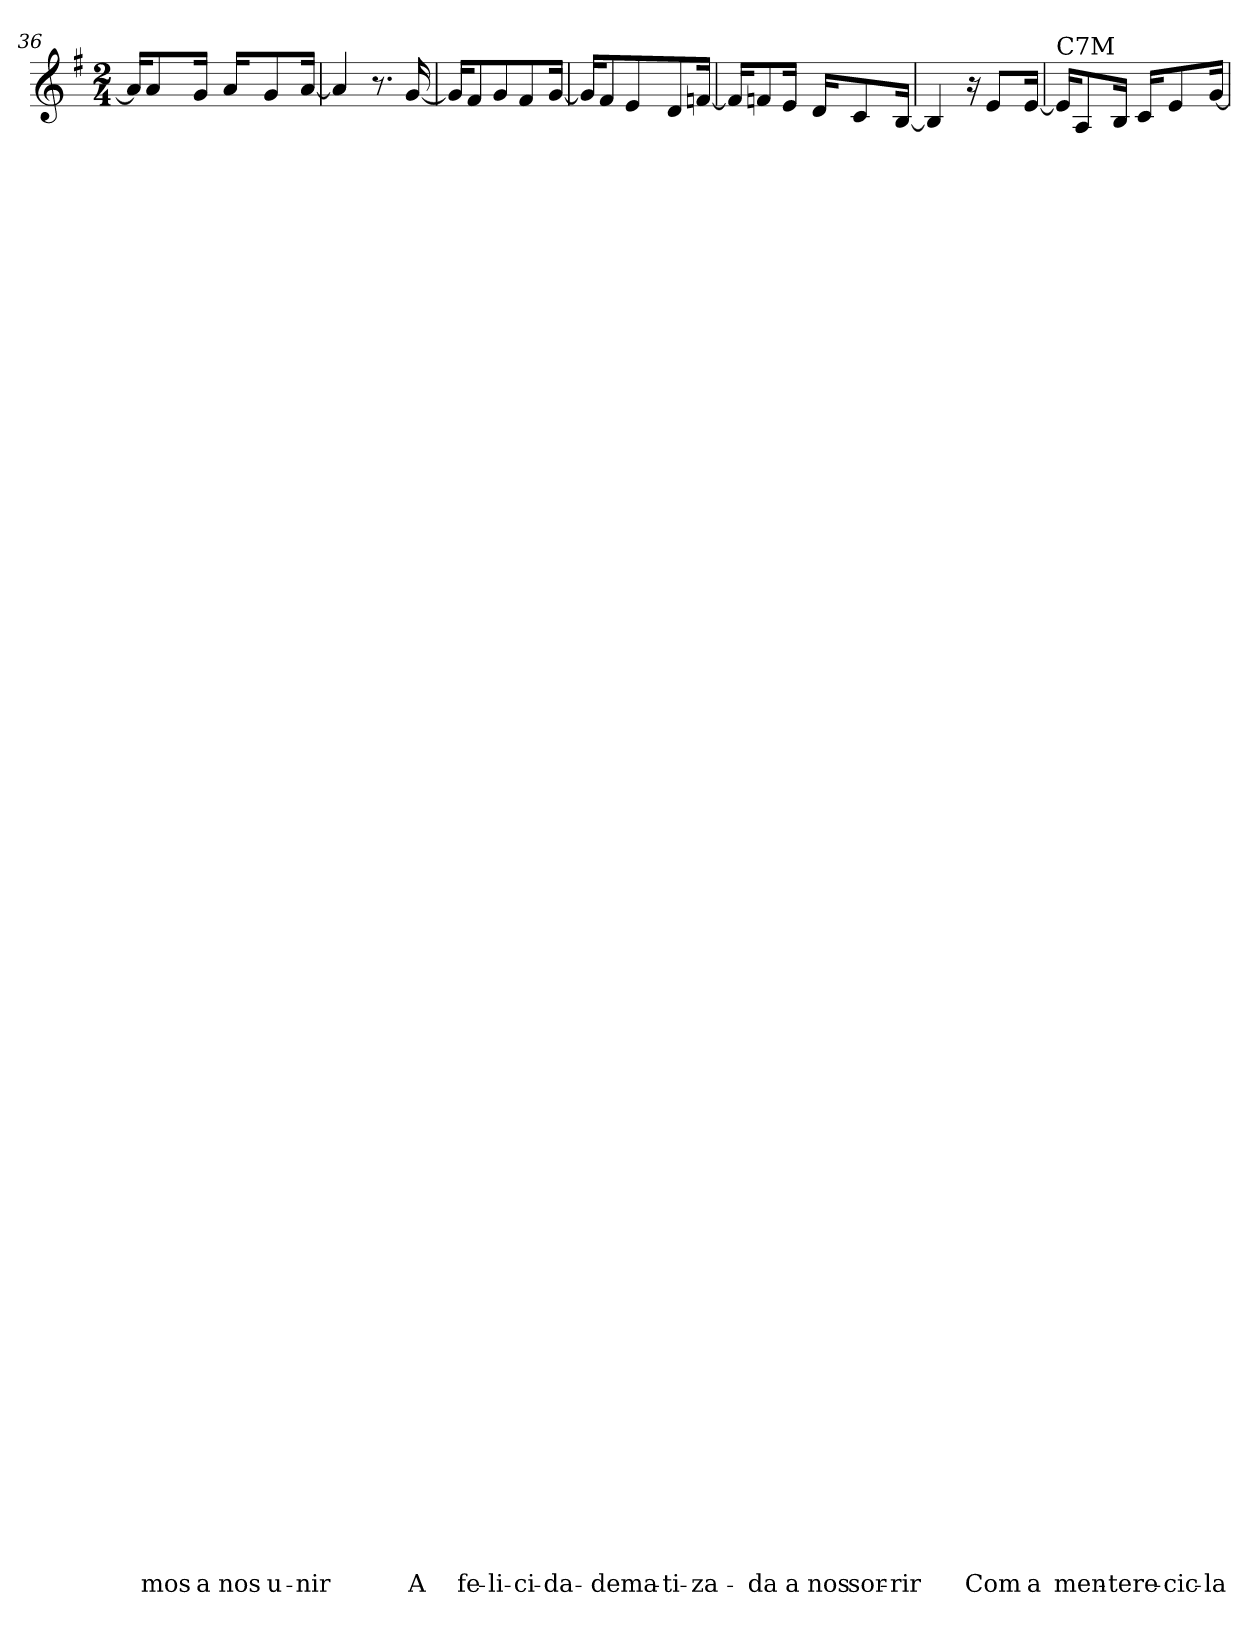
**kern	**text	**text	**text	**text	**text	**text	**text	**text	**text	**text	**text	**text	**text	**text	**text	**text	**text	**text	**text	**text	**text	**text	**text	**text	**text	**text	**text	**text	**text	**text	**text	**text	**text	**text	**text	**text	**text	**text	**text	**text	**text	**text	**text	**text	**text	**text	**text	**text	**text	**text	**text	**text	**text	**text	**text	**text	**text	**text	**text	**text	**text
*part1	*part1	*part1	*part1	*part1	*part1	*part1	*part1	*part1	*part1	*part1	*part1	*part1	*part1	*part1	*part1	*part1	*part1	*part1	*part1	*part1	*part1	*part1	*part1	*part1	*part1	*part1	*part1	*part1	*part1	*part1	*part1	*part1	*part1	*part1	*part1	*part1	*part1	*part1	*part1	*part1	*part1	*part1	*part1	*part1	*part1	*part1	*part1	*part1	*part1	*part1	*part1	*part1	*part1	*part1	*part1	*part1	*part1	*part1	*part1	*part1	*part1
*staff1	*staff1	*staff1	*staff1	*staff1	*staff1	*staff1	*staff1	*staff1	*staff1	*staff1	*staff1	*staff1	*staff1	*staff1	*staff1	*staff1	*staff1	*staff1	*staff1	*staff1	*staff1	*staff1	*staff1	*staff1	*staff1	*staff1	*staff1	*staff1	*staff1	*staff1	*staff1	*staff1	*staff1	*staff1	*staff1	*staff1	*staff1	*staff1	*staff1	*staff1	*staff1	*staff1	*staff1	*staff1	*staff1	*staff1	*staff1	*staff1	*staff1	*staff1	*staff1	*staff1	*staff1	*staff1	*staff1	*staff1	*staff1	*staff1	*staff1	*staff1	*staff1
*clefG2	*	*	*	*	*	*	*	*	*	*	*	*	*	*	*	*	*	*	*	*	*	*	*	*	*	*	*	*	*	*	*	*	*	*	*	*	*	*	*	*	*	*	*	*	*	*	*	*	*	*	*	*	*	*	*	*	*	*	*	*	*
*k[f#]	*	*	*	*	*	*	*	*	*	*	*	*	*	*	*	*	*	*	*	*	*	*	*	*	*	*	*	*	*	*	*	*	*	*	*	*	*	*	*	*	*	*	*	*	*	*	*	*	*	*	*	*	*	*	*	*	*	*	*	*	*
*G:	*	*	*	*	*	*	*	*	*	*	*	*	*	*	*	*	*	*	*	*	*	*	*	*	*	*	*	*	*	*	*	*	*	*	*	*	*	*	*	*	*	*	*	*	*	*	*	*	*	*	*	*	*	*	*	*	*	*	*	*	*
*M2/4	*	*	*	*	*	*	*	*	*	*	*	*	*	*	*	*	*	*	*	*	*	*	*	*	*	*	*	*	*	*	*	*	*	*	*	*	*	*	*	*	*	*	*	*	*	*	*	*	*	*	*	*	*	*	*	*	*	*	*	*	*
=36	=36	=36	=36	=36	=36	=36	=36	=36	=36	=36	=36	=36	=36	=36	=36	=36	=36	=36	=36	=36	=36	=36	=36	=36	=36	=36	=36	=36	=36	=36	=36	=36	=36	=36	=36	=36	=36	=36	=36	=36	=36	=36	=36	=36	=36	=36	=36	=36	=36	=36	=36	=36	=36	=36	=36	=36	=36	=36	=36	=36	=36
16a/KL]	.	.	.	.	.	.	.	.	.	.	.	.	.	.	.	.	.	.	.	.	.	.	.	.	.	.	.	.	.	.	.	.	.	.	.	.	.	.	.	.	.	.	.	.	.	.	.	.	.	.	.	.	.	.	.	.	.	.	.	.	.
!	!	!	!	!	!	!	!	!	!	!	!	!	!	!	!	!	!	!	!	!	!	!	!	!	!	!	!	!	!	!	!	!	!	!	!	!	!	!	!	!	!	!	!	!	!	!	!	!	!	!	!	!	!	!	!	!	!	!	!	!	!LO:LY:b
8a/	.	.	.	.	.	.	.	.	.	.	.	.	.	.	.	.	.	.	.	.	.	.	.	.	.	.	.	.	.	.	.	.	.	.	.	.	.	.	.	.	.	.	.	.	.	.	.	.	.	.	.	.	.	.	.	.	.	.	.	.	-mos
!	!	!	!	!	!	!	!	!	!	!	!	!	!	!	!	!	!	!	!	!	!	!	!	!	!	!	!	!	!	!	!	!	!	!	!	!	!	!	!	!	!	!	!	!	!	!	!	!	!	!	!	!	!	!	!	!	!	!	!	!	!LO:LY:b
16g/Jk	.	.	.	.	.	.	.	.	.	.	.	.	.	.	.	.	.	.	.	.	.	.	.	.	.	.	.	.	.	.	.	.	.	.	.	.	.	.	.	.	.	.	.	.	.	.	.	.	.	.	.	.	.	.	.	.	.	.	.	.	a
!	!	!	!	!	!	!	!	!	!	!	!	!	!	!	!	!	!	!	!	!	!	!	!	!	!	!	!	!	!	!	!	!	!	!	!	!	!	!	!	!	!	!	!	!	!	!	!	!	!	!	!	!	!	!	!	!	!	!	!	!	!LO:LY:b
16a/KL	.	.	.	.	.	.	.	.	.	.	.	.	.	.	.	.	.	.	.	.	.	.	.	.	.	.	.	.	.	.	.	.	.	.	.	.	.	.	.	.	.	.	.	.	.	.	.	.	.	.	.	.	.	.	.	.	.	.	.	.	nos
!	!	!	!	!	!	!	!	!	!	!	!	!	!	!	!	!	!	!	!	!	!	!	!	!	!	!	!	!	!	!	!	!	!	!	!	!	!	!	!	!	!	!	!	!	!	!	!	!	!	!	!	!	!	!	!	!	!	!	!	!	!LO:LY:b
8g/	.	.	.	.	.	.	.	.	.	.	.	.	.	.	.	.	.	.	.	.	.	.	.	.	.	.	.	.	.	.	.	.	.	.	.	.	.	.	.	.	.	.	.	.	.	.	.	.	.	.	.	.	.	.	.	.	.	.	.	.	u-
!	!	!	!	!	!	!	!	!	!	!	!	!	!	!	!	!	!	!	!	!	!	!	!	!	!	!	!	!	!	!	!	!	!	!	!	!	!	!	!	!	!	!	!	!	!	!	!	!	!	!	!	!	!	!	!	!	!	!	!	!	!LO:LY:b
[16a/Jk	.	.	.	.	.	.	.	.	.	.	.	.	.	.	.	.	.	.	.	.	.	.	.	.	.	.	.	.	.	.	.	.	.	.	.	.	.	.	.	.	.	.	.	.	.	.	.	.	.	.	.	.	.	.	.	.	.	.	.	.	-nir
!!LO:LB:g=z
=37	=37	=37	=37	=37	=37	=37	=37	=37	=37	=37	=37	=37	=37	=37	=37	=37	=37	=37	=37	=37	=37	=37	=37	=37	=37	=37	=37	=37	=37	=37	=37	=37	=37	=37	=37	=37	=37	=37	=37	=37	=37	=37	=37	=37	=37	=37	=37	=37	=37	=37	=37	=37	=37	=37	=37	=37	=37	=37	=37	=37	=37
4a/]	.	.	.	.	.	.	.	.	.	.	.	.	.	.	.	.	.	.	.	.	.	.	.	.	.	.	.	.	.	.	.	.	.	.	.	.	.	.	.	.	.	.	.	.	.	.	.	.	.	.	.	.	.	.	.	.	.	.	.	.	.
8.r	.	.	.	.	.	.	.	.	.	.	.	.	.	.	.	.	.	.	.	.	.	.	.	.	.	.	.	.	.	.	.	.	.	.	.	.	.	.	.	.	.	.	.	.	.	.	.	.	.	.	.	.	.	.	.	.	.	.	.	.	.
!	!	!	!	!	!	!	!	!	!	!	!	!	!	!	!	!	!	!	!	!	!	!	!	!	!	!	!	!	!	!	!	!	!	!	!	!	!	!	!	!	!	!	!	!	!	!	!	!	!	!	!	!	!	!	!	!	!	!	!	!	!LO:LY:b
[16g/	.	.	.	.	.	.	.	.	.	.	.	.	.	.	.	.	.	.	.	.	.	.	.	.	.	.	.	.	.	.	.	.	.	.	.	.	.	.	.	.	.	.	.	.	.	.	.	.	.	.	.	.	.	.	.	.	.	.	.	.	A
=38	=38	=38	=38	=38	=38	=38	=38	=38	=38	=38	=38	=38	=38	=38	=38	=38	=38	=38	=38	=38	=38	=38	=38	=38	=38	=38	=38	=38	=38	=38	=38	=38	=38	=38	=38	=38	=38	=38	=38	=38	=38	=38	=38	=38	=38	=38	=38	=38	=38	=38	=38	=38	=38	=38	=38	=38	=38	=38	=38	=38	=38
16g/KL]	.	.	.	.	.	.	.	.	.	.	.	.	.	.	.	.	.	.	.	.	.	.	.	.	.	.	.	.	.	.	.	.	.	.	.	.	.	.	.	.	.	.	.	.	.	.	.	.	.	.	.	.	.	.	.	.	.	.	.	.	.
!	!	!	!	!	!	!	!	!	!	!	!	!	!	!	!	!	!	!	!	!	!	!	!	!	!	!	!	!	!	!	!	!	!	!	!	!	!	!	!	!	!	!	!	!	!	!	!	!	!	!	!	!	!	!	!	!	!	!	!	!	!LO:LY:b
8f#/	.	.	.	.	.	.	.	.	.	.	.	.	.	.	.	.	.	.	.	.	.	.	.	.	.	.	.	.	.	.	.	.	.	.	.	.	.	.	.	.	.	.	.	.	.	.	.	.	.	.	.	.	.	.	.	.	.	.	.	.	fe-
!	!	!	!	!	!	!	!	!	!	!	!	!	!	!	!	!	!	!	!	!	!	!	!	!	!	!	!	!	!	!	!	!	!	!	!	!	!	!	!	!	!	!	!	!	!	!	!	!	!	!	!	!	!	!	!	!	!	!	!	!	!LO:LY:b
8g/	.	.	.	.	.	.	.	.	.	.	.	.	.	.	.	.	.	.	.	.	.	.	.	.	.	.	.	.	.	.	.	.	.	.	.	.	.	.	.	.	.	.	.	.	.	.	.	.	.	.	.	.	.	.	.	.	.	.	.	.	-li-
!	!	!	!	!	!	!	!	!	!	!	!	!	!	!	!	!	!	!	!	!	!	!	!	!	!	!	!	!	!	!	!	!	!	!	!	!	!	!	!	!	!	!	!	!	!	!	!	!	!	!	!	!	!	!	!	!	!	!	!	!	!LO:LY:b
8f#/	.	.	.	.	.	.	.	.	.	.	.	.	.	.	.	.	.	.	.	.	.	.	.	.	.	.	.	.	.	.	.	.	.	.	.	.	.	.	.	.	.	.	.	.	.	.	.	.	.	.	.	.	.	.	.	.	.	.	.	.	-ci-
!	!	!	!	!	!	!	!	!	!	!	!	!	!	!	!	!	!	!	!	!	!	!	!	!	!	!	!	!	!	!	!	!	!	!	!	!	!	!	!	!	!	!	!	!	!	!	!	!	!	!	!	!	!	!	!	!	!	!	!	!	!LO:LY:b
[16g/Jk	.	.	.	.	.	.	.	.	.	.	.	.	.	.	.	.	.	.	.	.	.	.	.	.	.	.	.	.	.	.	.	.	.	.	.	.	.	.	.	.	.	.	.	.	.	.	.	.	.	.	.	.	.	.	.	.	.	.	.	.	-da-
=39	=39	=39	=39	=39	=39	=39	=39	=39	=39	=39	=39	=39	=39	=39	=39	=39	=39	=39	=39	=39	=39	=39	=39	=39	=39	=39	=39	=39	=39	=39	=39	=39	=39	=39	=39	=39	=39	=39	=39	=39	=39	=39	=39	=39	=39	=39	=39	=39	=39	=39	=39	=39	=39	=39	=39	=39	=39	=39	=39	=39	=39
16g/KL]	.	.	.	.	.	.	.	.	.	.	.	.	.	.	.	.	.	.	.	.	.	.	.	.	.	.	.	.	.	.	.	.	.	.	.	.	.	.	.	.	.	.	.	.	.	.	.	.	.	.	.	.	.	.	.	.	.	.	.	.	.
!	!	!	!	!	!	!	!	!	!	!	!	!	!	!	!	!	!	!	!	!	!	!	!	!	!	!	!	!	!	!	!	!	!	!	!	!	!	!	!	!	!	!	!	!	!	!	!	!	!	!	!	!	!	!	!	!	!	!	!	!	!LO:LY:b
8f#/	.	.	.	.	.	.	.	.	.	.	.	.	.	.	.	.	.	.	.	.	.	.	.	.	.	.	.	.	.	.	.	.	.	.	.	.	.	.	.	.	.	.	.	.	.	.	.	.	.	.	.	.	.	.	.	.	.	.	.	.	-de
!	!	!	!	!	!	!	!	!	!	!	!	!	!	!	!	!	!	!	!	!	!	!	!	!	!	!	!	!	!	!	!	!	!	!	!	!	!	!	!	!	!	!	!	!	!	!	!	!	!	!	!	!	!	!	!	!	!	!	!	!	!LO:LY:b
8e/	.	.	.	.	.	.	.	.	.	.	.	.	.	.	.	.	.	.	.	.	.	.	.	.	.	.	.	.	.	.	.	.	.	.	.	.	.	.	.	.	.	.	.	.	.	.	.	.	.	.	.	.	.	.	.	.	.	.	.	.	ma-
!	!	!	!	!	!	!	!	!	!	!	!	!	!	!	!	!	!	!	!	!	!	!	!	!	!	!	!	!	!	!	!	!	!	!	!	!	!	!	!	!	!	!	!	!	!	!	!	!	!	!	!	!	!	!	!	!	!	!	!	!	!LO:LY:b
8d/	.	.	.	.	.	.	.	.	.	.	.	.	.	.	.	.	.	.	.	.	.	.	.	.	.	.	.	.	.	.	.	.	.	.	.	.	.	.	.	.	.	.	.	.	.	.	.	.	.	.	.	.	.	.	.	.	.	.	.	.	-ti-
!	!	!	!	!	!	!	!	!	!	!	!	!	!	!	!	!	!	!	!	!	!	!	!	!	!	!	!	!	!	!	!	!	!	!	!	!	!	!	!	!	!	!	!	!	!	!	!	!	!	!	!	!	!	!	!	!	!	!	!	!	!LO:LY:b
[16fn/Jk	.	.	.	.	.	.	.	.	.	.	.	.	.	.	.	.	.	.	.	.	.	.	.	.	.	.	.	.	.	.	.	.	.	.	.	.	.	.	.	.	.	.	.	.	.	.	.	.	.	.	.	.	.	.	.	.	.	.	.	.	-za-
=40	=40	=40	=40	=40	=40	=40	=40	=40	=40	=40	=40	=40	=40	=40	=40	=40	=40	=40	=40	=40	=40	=40	=40	=40	=40	=40	=40	=40	=40	=40	=40	=40	=40	=40	=40	=40	=40	=40	=40	=40	=40	=40	=40	=40	=40	=40	=40	=40	=40	=40	=40	=40	=40	=40	=40	=40	=40	=40	=40	=40	=40
16f/KL]	.	.	.	.	.	.	.	.	.	.	.	.	.	.	.	.	.	.	.	.	.	.	.	.	.	.	.	.	.	.	.	.	.	.	.	.	.	.	.	.	.	.	.	.	.	.	.	.	.	.	.	.	.	.	.	.	.	.	.	.	.
!	!	!	!	!	!	!	!	!	!	!	!	!	!	!	!	!	!	!	!	!	!	!	!	!	!	!	!	!	!	!	!	!	!	!	!	!	!	!	!	!	!	!	!	!	!	!	!	!	!	!	!	!	!	!	!	!	!	!	!	!	!LO:LY:b
8fn/	.	.	.	.	.	.	.	.	.	.	.	.	.	.	.	.	.	.	.	.	.	.	.	.	.	.	.	.	.	.	.	.	.	.	.	.	.	.	.	.	.	.	.	.	.	.	.	.	.	.	.	.	.	.	.	.	.	.	.	.	-da
!	!	!	!	!	!	!	!	!	!	!	!	!	!	!	!	!	!	!	!	!	!	!	!	!	!	!	!	!	!	!	!	!	!	!	!	!	!	!	!	!	!	!	!	!	!	!	!	!	!	!	!	!	!	!	!	!	!	!	!	!	!LO:LY:b
16e/Jk	.	.	.	.	.	.	.	.	.	.	.	.	.	.	.	.	.	.	.	.	.	.	.	.	.	.	.	.	.	.	.	.	.	.	.	.	.	.	.	.	.	.	.	.	.	.	.	.	.	.	.	.	.	.	.	.	.	.	.	.	a
!	!	!	!	!	!	!	!	!	!	!	!	!	!	!	!	!	!	!	!	!	!	!	!	!	!	!	!	!	!	!	!	!	!	!	!	!	!	!	!	!	!	!	!	!	!	!	!	!	!	!	!	!	!	!	!	!	!	!	!	!	!LO:LY:b
16d/KL	.	.	.	.	.	.	.	.	.	.	.	.	.	.	.	.	.	.	.	.	.	.	.	.	.	.	.	.	.	.	.	.	.	.	.	.	.	.	.	.	.	.	.	.	.	.	.	.	.	.	.	.	.	.	.	.	.	.	.	.	nos
!	!	!	!	!	!	!	!	!	!	!	!	!	!	!	!	!	!	!	!	!	!	!	!	!	!	!	!	!	!	!	!	!	!	!	!	!	!	!	!	!	!	!	!	!	!	!	!	!	!	!	!	!	!	!	!	!	!	!	!	!	!LO:LY:b
8c/	.	.	.	.	.	.	.	.	.	.	.	.	.	.	.	.	.	.	.	.	.	.	.	.	.	.	.	.	.	.	.	.	.	.	.	.	.	.	.	.	.	.	.	.	.	.	.	.	.	.	.	.	.	.	.	.	.	.	.	.	sor-
!	!	!	!	!	!	!	!	!	!	!	!	!	!	!	!	!	!	!	!	!	!	!	!	!	!	!	!	!	!	!	!	!	!	!	!	!	!	!	!	!	!	!	!	!	!	!	!	!	!	!	!	!	!	!	!	!	!	!	!	!	!LO:LY:b
[16B/Jk	.	.	.	.	.	.	.	.	.	.	.	.	.	.	.	.	.	.	.	.	.	.	.	.	.	.	.	.	.	.	.	.	.	.	.	.	.	.	.	.	.	.	.	.	.	.	.	.	.	.	.	.	.	.	.	.	.	.	.	.	-rir
=41	=41	=41	=41	=41	=41	=41	=41	=41	=41	=41	=41	=41	=41	=41	=41	=41	=41	=41	=41	=41	=41	=41	=41	=41	=41	=41	=41	=41	=41	=41	=41	=41	=41	=41	=41	=41	=41	=41	=41	=41	=41	=41	=41	=41	=41	=41	=41	=41	=41	=41	=41	=41	=41	=41	=41	=41	=41	=41	=41	=41	=41
4B/]	.	.	.	.	.	.	.	.	.	.	.	.	.	.	.	.	.	.	.	.	.	.	.	.	.	.	.	.	.	.	.	.	.	.	.	.	.	.	.	.	.	.	.	.	.	.	.	.	.	.	.	.	.	.	.	.	.	.	.	.	.
16r	.	.	.	.	.	.	.	.	.	.	.	.	.	.	.	.	.	.	.	.	.	.	.	.	.	.	.	.	.	.	.	.	.	.	.	.	.	.	.	.	.	.	.	.	.	.	.	.	.	.	.	.	.	.	.	.	.	.	.	.	.
!	!	!	!	!	!	!	!	!	!	!	!	!	!	!	!	!	!	!	!	!	!	!	!	!	!	!	!	!	!	!	!	!	!	!	!	!	!	!	!	!	!	!	!	!	!	!	!	!	!	!	!	!	!	!	!	!	!	!	!	!	!LO:LY:b
8e/L	.	.	.	.	.	.	.	.	.	.	.	.	.	.	.	.	.	.	.	.	.	.	.	.	.	.	.	.	.	.	.	.	.	.	.	.	.	.	.	.	.	.	.	.	.	.	.	.	.	.	.	.	.	.	.	.	.	.	.	.	Com
!	!	!	!	!	!	!	!	!	!	!	!	!	!	!	!	!	!	!	!	!	!	!	!	!	!	!	!	!	!	!	!	!	!	!	!	!	!	!	!	!	!	!	!	!	!	!	!	!	!	!	!	!	!	!	!	!	!	!	!	!	!LO:LY:b
[16e/Jk	.	.	.	.	.	.	.	.	.	.	.	.	.	.	.	.	.	.	.	.	.	.	.	.	.	.	.	.	.	.	.	.	.	.	.	.	.	.	.	.	.	.	.	.	.	.	.	.	.	.	.	.	.	.	.	.	.	.	.	.	a
=42	=42	=42	=42	=42	=42	=42	=42	=42	=42	=42	=42	=42	=42	=42	=42	=42	=42	=42	=42	=42	=42	=42	=42	=42	=42	=42	=42	=42	=42	=42	=42	=42	=42	=42	=42	=42	=42	=42	=42	=42	=42	=42	=42	=42	=42	=42	=42	=42	=42	=42	=42	=42	=42	=42	=42	=42	=42	=42	=42	=42	=42
!LO:TX:a:t=C7M	!	!	!	!	!	!	!	!	!	!	!	!	!	!	!	!	!	!	!	!	!	!	!	!	!	!	!	!	!	!	!	!	!	!	!	!	!	!	!	!	!	!	!	!	!	!	!	!	!	!	!	!	!	!	!	!	!	!	!	!	!
16e/KL]	.	.	.	.	.	.	.	.	.	.	.	.	.	.	.	.	.	.	.	.	.	.	.	.	.	.	.	.	.	.	.	.	.	.	.	.	.	.	.	.	.	.	.	.	.	.	.	.	.	.	.	.	.	.	.	.	.	.	.	.	.
!	!	!	!	!	!	!	!	!	!	!	!	!	!	!	!	!	!	!	!	!	!	!	!	!	!	!	!	!	!	!	!	!	!	!	!	!	!	!	!	!	!	!	!	!	!	!	!	!	!	!	!	!	!	!	!	!	!	!	!	!	!LO:LY:b
8A/	.	.	.	.	.	.	.	.	.	.	.	.	.	.	.	.	.	.	.	.	.	.	.	.	.	.	.	.	.	.	.	.	.	.	.	.	.	.	.	.	.	.	.	.	.	.	.	.	.	.	.	.	.	.	.	.	.	.	.	.	men-
!	!	!	!	!	!	!	!	!	!	!	!	!	!	!	!	!	!	!	!	!	!	!	!	!	!	!	!	!	!	!	!	!	!	!	!	!	!	!	!	!	!	!	!	!	!	!	!	!	!	!	!	!	!	!	!	!	!	!	!	!	!LO:LY:b
16B/Jk	.	.	.	.	.	.	.	.	.	.	.	.	.	.	.	.	.	.	.	.	.	.	.	.	.	.	.	.	.	.	.	.	.	.	.	.	.	.	.	.	.	.	.	.	.	.	.	.	.	.	.	.	.	.	.	.	.	.	.	.	-te
!	!	!	!	!	!	!	!	!	!	!	!	!	!	!	!	!	!	!	!	!	!	!	!	!	!	!	!	!	!	!	!	!	!	!	!	!	!	!	!	!	!	!	!	!	!	!	!	!	!	!	!	!	!	!	!	!	!	!	!	!	!LO:LY:b
16c/KL	.	.	.	.	.	.	.	.	.	.	.	.	.	.	.	.	.	.	.	.	.	.	.	.	.	.	.	.	.	.	.	.	.	.	.	.	.	.	.	.	.	.	.	.	.	.	.	.	.	.	.	.	.	.	.	.	.	.	.	.	re-
!	!	!	!	!	!	!	!	!	!	!	!	!	!	!	!	!	!	!	!	!	!	!	!	!	!	!	!	!	!	!	!	!	!	!	!	!	!	!	!	!	!	!	!	!	!	!	!	!	!	!	!	!	!	!	!	!	!	!	!	!	!LO:LY:b
8e/	.	.	.	.	.	.	.	.	.	.	.	.	.	.	.	.	.	.	.	.	.	.	.	.	.	.	.	.	.	.	.	.	.	.	.	.	.	.	.	.	.	.	.	.	.	.	.	.	.	.	.	.	.	.	.	.	.	.	.	.	-cic-
!	!	!	!	!	!	!	!	!	!	!	!	!	!	!	!	!	!	!	!	!	!	!	!	!	!	!	!	!	!	!	!	!	!	!	!	!	!	!	!	!	!	!	!	!	!	!	!	!	!	!	!	!	!	!	!	!	!	!	!	!	!LO:LY:b
[16g/Jk	.	.	.	.	.	.	.	.	.	.	.	.	.	.	.	.	.	.	.	.	.	.	.	.	.	.	.	.	.	.	.	.	.	.	.	.	.	.	.	.	.	.	.	.	.	.	.	.	.	.	.	.	.	.	.	.	.	.	.	.	-la-
=	=	=	=	=	=	=	=	=	=	=	=	=	=	=	=	=	=	=	=	=	=	=	=	=	=	=	=	=	=	=	=	=	=	=	=	=	=	=	=	=	=	=	=	=	=	=	=	=	=	=	=	=	=	=	=	=	=	=	=	=	=
*-	*-	*-	*-	*-	*-	*-	*-	*-	*-	*-	*-	*-	*-	*-	*-	*-	*-	*-	*-	*-	*-	*-	*-	*-	*-	*-	*-	*-	*-	*-	*-	*-	*-	*-	*-	*-	*-	*-	*-	*-	*-	*-	*-	*-	*-	*-	*-	*-	*-	*-	*-	*-	*-	*-	*-	*-	*-	*-	*-	*-	*-
